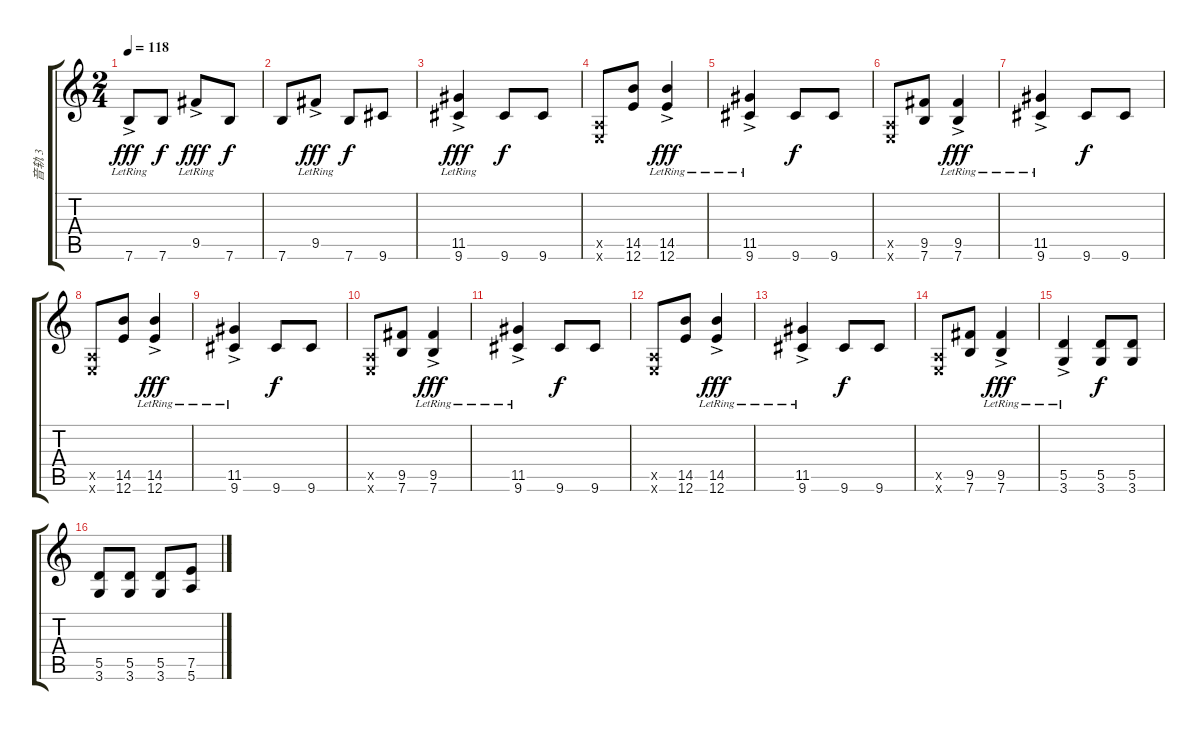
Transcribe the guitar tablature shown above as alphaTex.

\track ("音轨 3" "音轨 3") {instrument electricguitarjazz}
\staff {score tabs}
\tuning (E4 B3 G3 D3 A2 E2) {hide}
\ts (2 4)
\tempo 118
\clef g2
\ks c
7.6{ac lr}.8{dy fff} 7.6.8{dy f} 9.5{ac lr}.8{dy fff} 7.6.8{dy f} |
7.6.8 9.5{ac lr}.8{dy fff} 7.6.8{dy f} 9.6.8 |
(11.5{ac lr} 9.6{ac lr}).4{dy fff} 9.6.8{dy f} 9.6.8 |
(0.5{x} 0.6{x}).8 (14.5 12.6).8 (14.5{ac lr} 12.6{ac lr}).4{dy fff} |
(11.5{ac lr} 9.6{ac lr}).4 9.6.8{dy f} 9.6.8 |
(0.5{x} 0.6{x}).8 (9.5 7.6).8 (9.5{ac lr} 7.6{ac lr}).4{dy fff} |
(11.5{ac lr} 9.6{ac lr}).4 9.6.8{dy f} 9.6.8 |
(0.5{x} 0.6{x}).8 (14.5 12.6).8 (14.5{ac lr} 12.6{ac lr}).4{dy fff} |
(11.5{ac lr} 9.6{ac lr}).4 9.6.8{dy f} 9.6.8 |
(0.5{x} 0.6{x}).8 (9.5 7.6).8 (9.5{ac lr} 7.6{ac lr}).4{dy fff} |
(11.5{ac lr} 9.6{ac lr}).4 9.6.8{dy f} 9.6.8 |
(0.5{x} 0.6{x}).8 (14.5 12.6).8 (14.5{ac lr} 12.6{ac lr}).4{dy fff} |
(11.5{ac lr} 9.6{ac lr}).4 9.6.8{dy f} 9.6.8 |
(0.5{x} 0.6{x}).8 (9.5 7.6).8 (9.5{ac lr} 7.6{ac lr}).4{dy fff} |
(5.5 3.6{ac lr}).4 (5.5 3.6).8{dy f} (5.5 3.6).8 |
(5.5 3.6).8 (5.5 3.6).8 (5.5 3.6).8 (7.5 5.6).8
